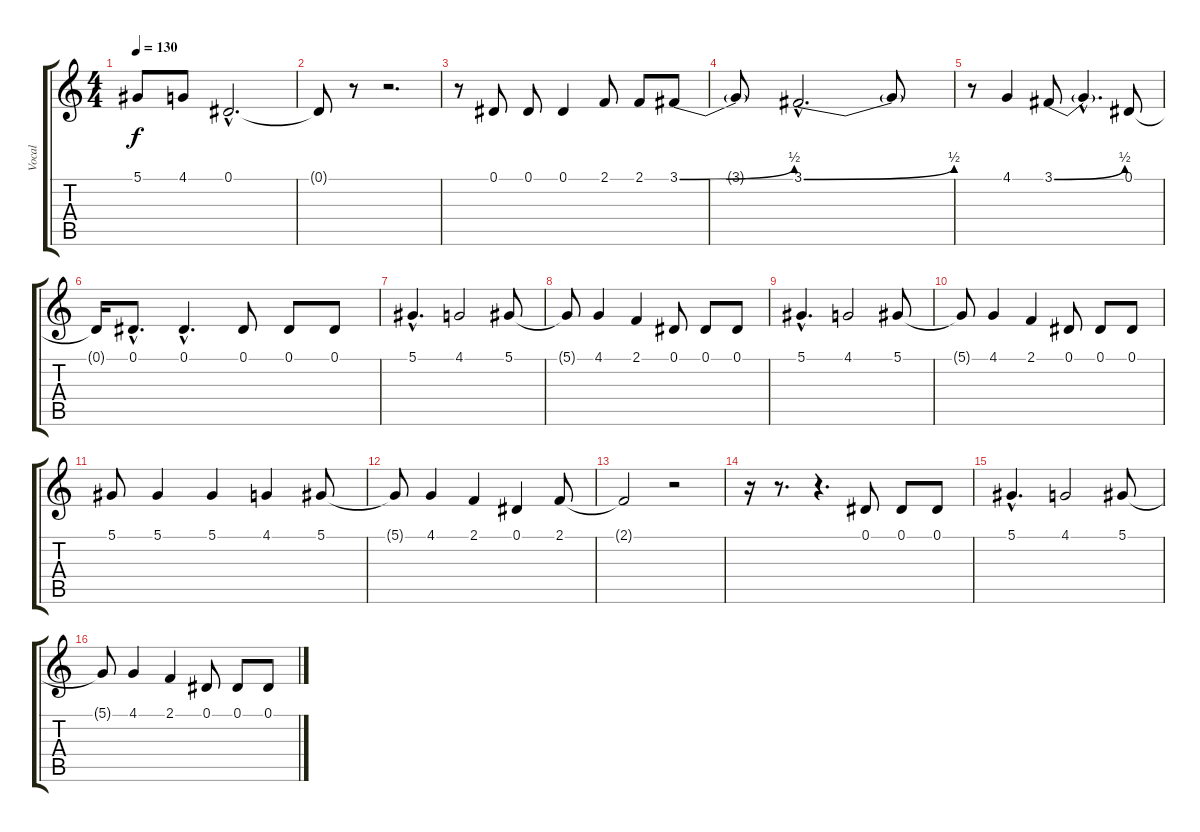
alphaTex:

\track ("Vocal" "Vocal") {instrument frenchhorn}
\staff {score tabs}
\tuning (Eb4 Bb3 Gb3 Db3 Ab2 Eb2) {hide}
\ts (4 4)
\tempo 130
\clef g2
\ks c
5.1{t}.8{dy f} 4.1.8 0.1{hac}.2{d} |
0.1{t}.8 r.8 r.2{d} |
r.8 0.1.8 0.1.8 0.1.4 2.1.8 2.1.8 3.1{be (bend 0 0 60 2)}.8 |
3.1{t}.8 3.1{be (bend 0 0 60 2) hac}.2{d} 3.1{t}.8 |
r.8 4.1.4 3.1{be (bend 0 0 60 2)}.8 3.1{hac t}.4{d} 0.1.8 |
0.1{t}.16 0.1{hac}.8{d} 0.1{hac}.4{d} 0.1.8 0.1.8 0.1.8 |
5.1{hac}.4{d} 4.1.2 5.1.8 |
5.1{t}.8 4.1.4 2.1.4 0.1.8 0.1.8 0.1.8 |
5.1{hac}.4{d} 4.1.2 5.1.8 |
5.1{t}.8 4.1.4 2.1.4 0.1.8 0.1.8 0.1.8 |
5.1.8 5.1.4 5.1.4 4.1.4 5.1.8 |
5.1{t}.8 4.1.4 2.1.4 0.1.4 2.1.8 |
2.1{t}.2 r.2 |
r.16 r.8{d} r.4{d} 0.1.8 0.1.8 0.1.8 |
5.1{hac}.4{d} 4.1.2 5.1.8 |
5.1{t}.8 4.1.4 2.1.4 0.1.8 0.1.8 0.1.8
